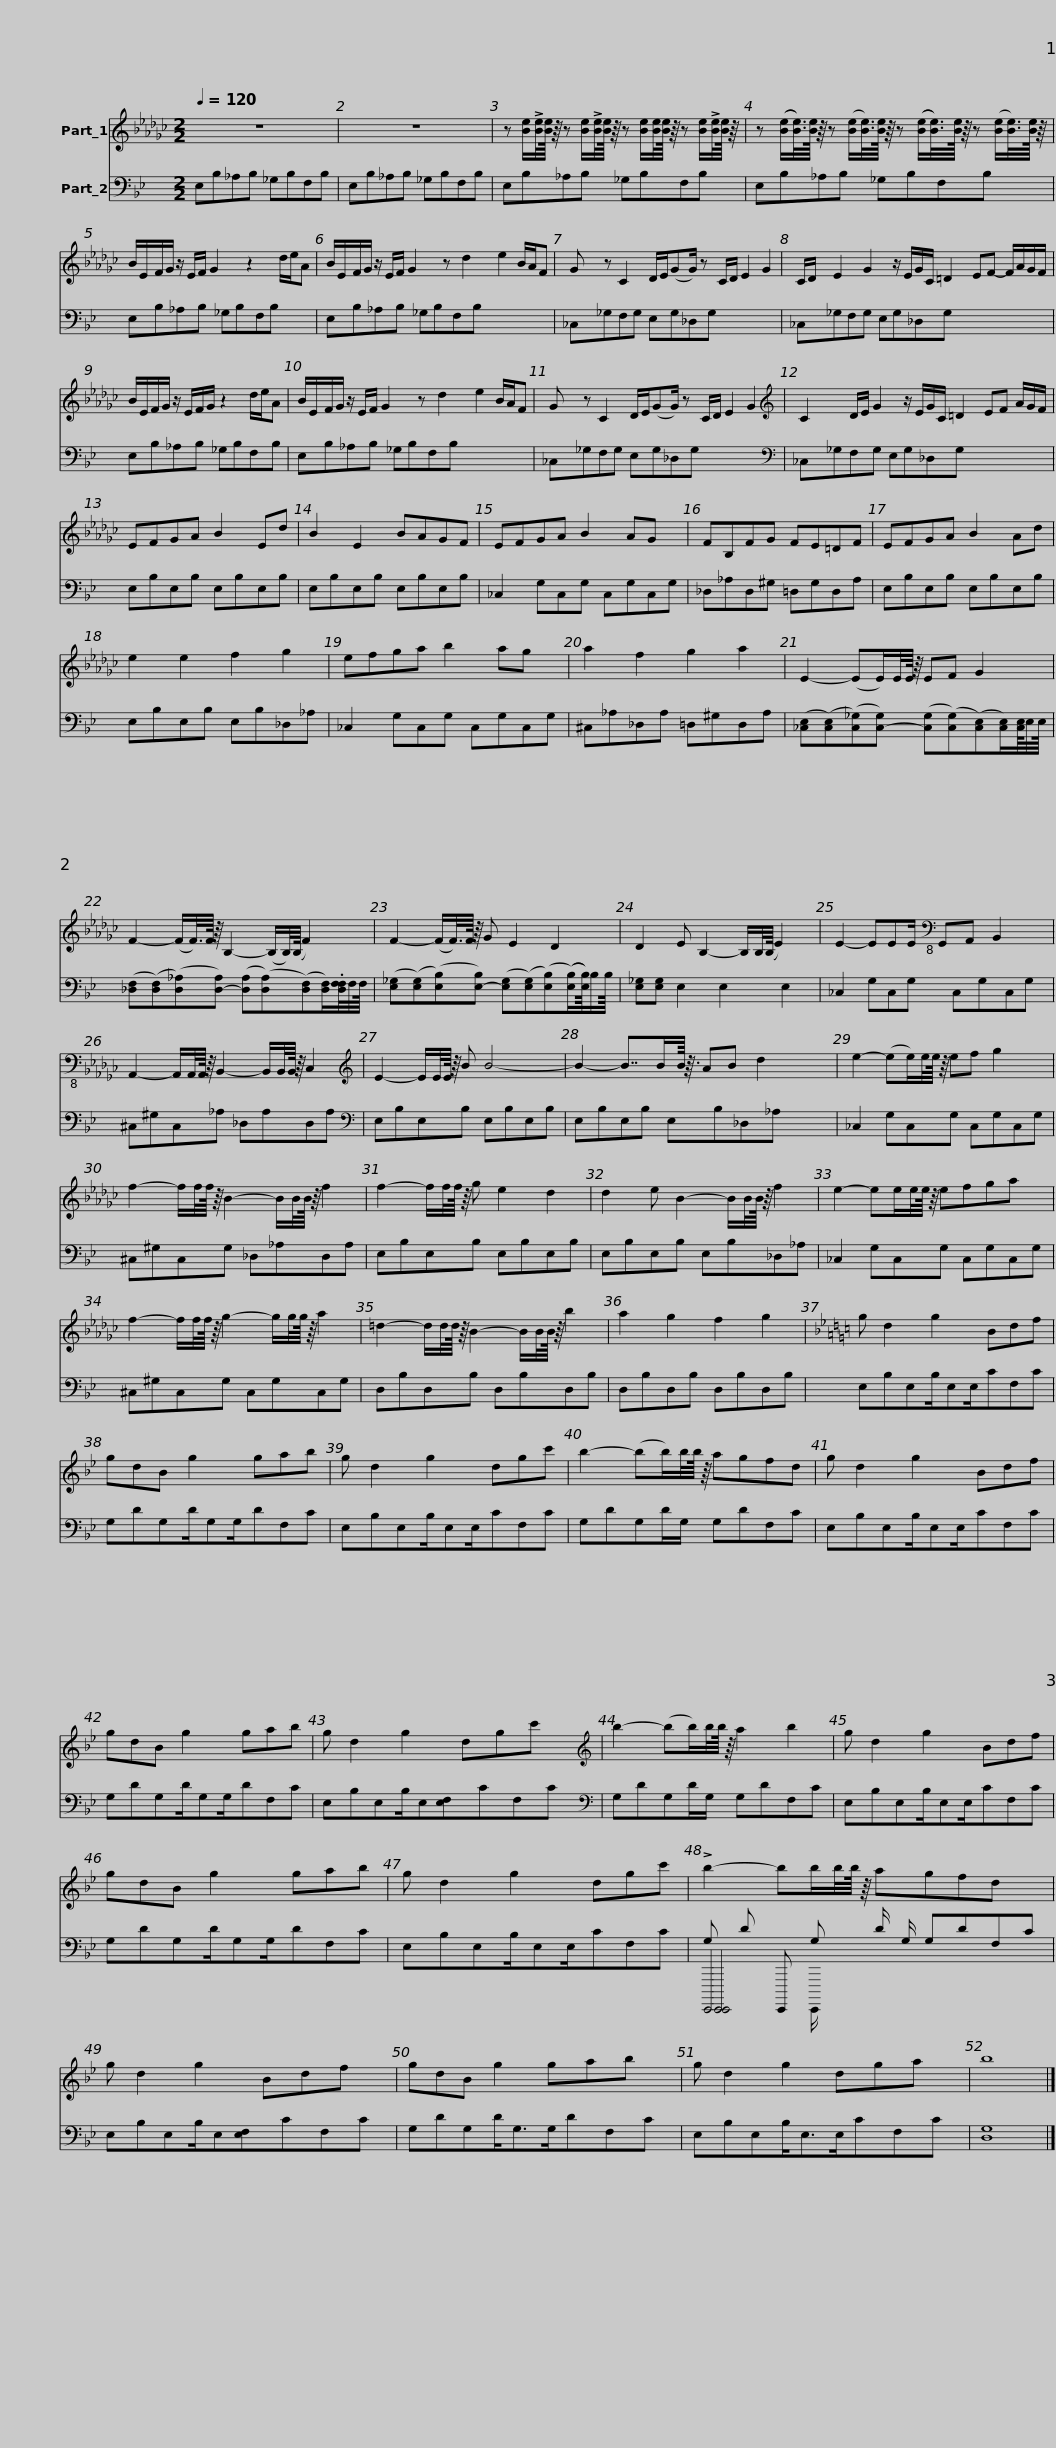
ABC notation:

X:1
%%score 1 ( 2 3 4 5 )
L:1/8
Q:1/4=120
M:2/2
I:linebreak $
K:Gb
V:1 treble
V:2 bass
V:3 bass
V:4 bass
V:5 bass
V:1
 z8 | z8 |$ z [Be]/!>![Be]/4[Be]/8 z/8 z [Be]/!>![Be]/4[Be]/8 z/8 z [Be]/[Be]/4[Be]/8 z/8 z [Be]/!>![Be]/4[Be]/8 z/8 |$ z (([Be]/[Be]/4>))[Be]/4 z/8 z ([Be]/[Be]/4>)[Be]/4 z/8 z (([Be]/[Be]/4>))[Be]/4 z/8 z ([Be]/[Be]/4>)[Be]/4 z/8 | B/E/F/G/ z/ E/F/ G2 z2 d/e/A |$ %5
 B/E/F/G/ z/ E/F/ G2 z d2 e2 B/A/F | G z C2 D/E/(GG/) z C/D/ E2 G2 |$ C/D/ E2 G2 z/ E/G/C/ =D2 EF- F/A/G/F/ | B/E/F/G/ z/ E/F/G/ z2 d/e/A |$ B/E/F/G/ z/ E/F/ G2 z d2 e2 B/A/F | %10
 G z C2 D/E/(GG/) z C/D/ E2 G2 |$[K:treble] C2 D/E/ G2 z/ E/G/C/ =D2 EF A/G/F/ | EFGA B2 Ed | B2 E2 BAGF |$ EFGA B2 AG x | %15
 FB,FG FE=DF | EFGA B2 Ad | e2 e2 f2 g2 |$ efga b2 ag x | a2 f2 g2 a2 | %20
 E2- (EE/)E/4E/8 z/8 EF G2 |$ F2- (F/F/4>)F/4 z/8 B,2- (B,/B,/4)(B,/8 F2) x/8 | F2- (F/F/4>)F/4 z/8 G E2 D2 x/8 |$ D2 E B,2- B,/B,/4(B,/8 E2) x/8 | E2- EEE/[K:bass-8] G,,A,, B,,2 x/ | %25
 A,,2- A,,/A,,/4A,,/8 z/8 B,,2- B,,/B,,/4B,,/8 z/8 C,2 |$[K:treble] E2- E/E/4E/8 z/8 B B4- | B2- B7/4B/B/8 z3/16 AB d2 x/16 | e2- (ee/)e/4e/8 z/8 ef g2 x |$ f2- f/f/4f/8 z/8 B2- B/B/4B/8 z/8 f2 | %30
 f2- f/f/4f/8 z/8 g e2 d2 | d2 e B2- B/B/4B/8 z/8 f2 |$ e2- ee/e/4e/8 z/8 efga x | f2- f/f/4f/8 z/8 g2- g/g/4g/8 z/8 a2 | =d2- d/d/4d/8 z/8 B2- B/B/4B/8 z/8 b2 |$ %35
 a2 g2 f2 g2 |[K:Bb] g d2 g2 Bdf | gdB g2 gab | g d2 g2 dgc' |$ b2- (bb/)b/4b/8 z/8 agfd | %40
 g d2 g2 Bdf | gdB g2 gab |$ g d2 g2 dgc' x/ |$[K:treble] b2- (bb/)b/4b/8 z/8 a2 b2 | g d2 g2 Bdf | %45
 gdB g2 gab | g d2 g2 dgc' |$ !>!b2- bb/b/4b/8 z/8 agfd x | g d2 g2 Bdf x/ | gdB g2 gab x/ |$ %50
 g d2 g2 dga x/ | b8 |] %52
V:2
[K:Bb] E,B,_A,B, _G,B,F,B, | E,B,_A,B, _G,B,F,B, |$ E,B,_A,B, _G,B,F,B, |$ E,B,_A,B, _G,B,F,B, x/ | E,B,_A,B, _G,B,F,B, x3/2 |$ %5
 E,B,_A,B, _G,B,F,B, x9/2 | _C,_G,F,G, E,G,_D,G, x9/2 |$ _C,_G,F,G, E,G,_D,G, x5 | E,B,_A,B, _G,B,F,B, |$ E,B,_A,B, _G,B,F,B, x9/2 | %10
 _C,_G,F,G, E,G,_D,G, x9/2 |$[K:bass] _C,_G,F,G, E,G,_D,G, x9/2 | E,B,E,B, E,B,E,B, | E,B,E,B, E,B,E,B, |$ _C,2 G,C,G, C,G,C,G, | %15
 _D,_A,D,^G, =D,G,D,A, | E,B,E,B, E,B,E,B, | E,B,E,B, E,B,_D,_A, |$ _C,2 G,C,G, C,G,C,G, | ^C,_A,_D,A, =D,^G,D,A, | %20
 ([_C,E,]([C,E,])([C,_G,])[C,-G,]) ([C,G,]([C,G,])([C,E,])[C,E,]/)[C,E,]/8E,/4E,/8 |$ ([_D,F,]([D,F,])([D,_A,])[D,-A,]) ([D,A,]([D,A,])([D,F,])[D,F,]/).[D,F,F,]/4F,/4F,/8 | ([E,_G,]([E,G,])([E,B,])[E,-B,]) ([E,G,]([E,G,])([E,B,])(([E,B,]/)[E,B,]/8))B,/B,/8 |$ [E,_G,][E,G,] E,2 E,2 E,2 | _C,2 G,C,G, C,G,C,G, | %25
 ^C,^G,C,_A, _D,A,D,A, |$[K:bass] E,B,E,B, E,B,E,B, | E,B,E,B, E,B,_D,_A, x5/8 | _C,2 G,C,G, C,G,C,G, |$ ^C,^G,C,G, _D,_A,D,A, | %30
 E,B,E,B, E,B,E,B, | E,B,E,B, E,B,_D,_A, |$ _C,2 G,C,G, C,G,C,G, | ^C,^G,C,G, C,G,C,G, | D,B,D,B, D,B,D,B, |$ %35
 D,B,D,B, D,B,D,B, | E,B,E,B,/E,E,/CF,C | G,DG,D/G,G,/DF,C | E,B,E,B,/E,E,/CF,C |$ G,DG,D/G,/ G,DF,C | %40
 E,B,E,B,/E,E,/CF,C | G,DG,D/G,G,/DF,C |$ E,B,E,B,/E,[E,F,]CF,C |$[K:bass] G,DG,D/G,/ G,DF,C | E,B,E,B,/E,E,/CF,C | %45
 G,DG,D/G,G,/DF,C | E,B,E,B,/E,E,/CF,C |$ G, D E,,,, G, D/ G,/ G,DF,C | E,B,E,B,/E,[E,F,]CF,C | G,DG,D<G,G,/DF,C |$ %50
 E,B,E,B,<E,E,/CF,C | G,8 |] %52
V:3
[K:Bb] x8 | x8 |$ x8 |$ x17/2 | x19/2 |$ %5
 x25/2 | x25/2 |$ x13 | x8 |$ x25/2 | %10
 x25/2 |$[K:bass] x25/2 | x8 | x8 |$ x9 | %15
 x8 | x8 | x8 |$ x9 | x8 | %20
 x8 |$ x65/8 | x33/4 |$ x8 | x9 | %25
 x8 |$[K:bass] x8 | x69/8 | x9 |$ x8 | %30
 x8 | x8 |$ x9 | x8 | x8 |$ %35
 x8 | x8 | x8 | x8 |$ x8 | %40
 x8 | x8 |$ x17/2 |$[K:bass] x8 | x8 | %45
 x8 | x8 |$ E,,,,4 x5 | x17/2 | x17/2 |$ %50
 x17/2 | D,8 |] %52
V:4
[K:Bb] x8 | x8 |$ x8 |$ x17/2 | x19/2 |$ %5
 x25/2 | x25/2 |$ x13 | x8 |$ x25/2 | %10
 x25/2 |$[K:bass] x25/2 | x8 | x8 |$ x9 | %15
 x8 | x8 | x8 |$ x9 | x8 | %20
 x8 |$ x65/8 | x33/4 |$ x8 | x9 | %25
 x8 |$[K:bass] x8 | x69/8 | x9 |$ x8 | %30
 x8 | x8 |$ x9 | x8 | x8 |$ %35
 x8 | x8 | x8 | x8 |$ x8 | %40
 x8 | x8 |$ x17/2 |$[K:bass] x8 | x8 | %45
 x8 | x8 |$ [E,,,,E,,,,]4 x5 | x17/2 | x17/2 |$ %50
 x17/2 | x8 |] %52
V:5
[K:Bb] x8 | x8 |$ x8 |$ x17/2 | x19/2 |$ %5
 x25/2 | x25/2 |$ x13 | x8 |$ x25/2 | %10
 x25/2 |$[K:bass] x25/2 | x8 | x8 |$ x9 | %15
 x8 | x8 | x8 |$ x9 | x8 | %20
 x8 |$ x65/8 | x33/4 |$ x8 | x9 | %25
 x8 |$[K:bass] x8 | x69/8 | x9 |$ x8 | %30
 x8 | x8 |$ x9 | x8 | x8 |$ %35
 x8 | x8 | x8 | x8 |$ x8 | %40
 x8 | x8 |$ x17/2 |$[K:bass] x8 | x8 | %45
 x8 | x8 |$ x3 E,,,,/ x11/2 | x17/2 | x17/2 |$ %50
 x17/2 | x8 |] %52
